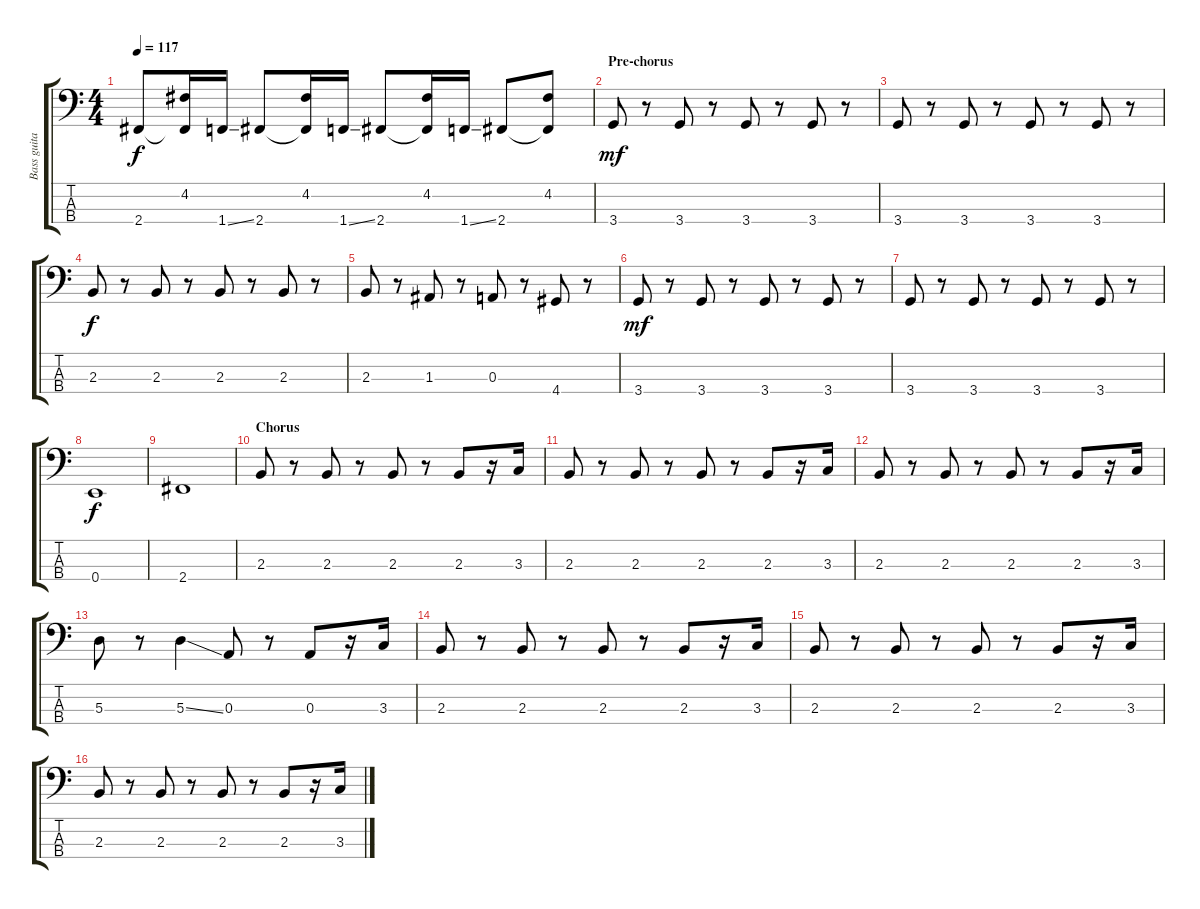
\track ("Bass guitar" "Bass guita") {instrument electricbassfinger}
\staff {score tabs}
\tuning (G2 D2 A1 E1) {hide}
\ts (4 4)
\tempo 117
\clef f4
\ks c
2.4.8{dy f} (4.2 2.4{t}).16 1.4{ss}.16 2.4.8 (4.2 2.4{t}).16 1.4{ss}.16 2.4.8 (4.2 2.4{t}).16 1.4{ss}.16 2.4.8 (4.2 2.4{t}).8 |
\section ("" "Pre-chorus")
3.4.8{dy mf} r.8 3.4.8 r.8 3.4.8 r.8 3.4.8 r.8 |
3.4.8 r.8 3.4.8 r.8 3.4.8 r.8 3.4.8 r.8 |
2.3.8{dy f} r.8 2.3.8 r.8 2.3.8 r.8 2.3.8 r.8 |
2.3.8 r.8 1.3.8 r.8 0.3.8 r.8 4.4.8 r.8 |
3.4.8{dy mf} r.8 3.4.8 r.8 3.4.8 r.8 3.4.8 r.8 |
3.4.8 r.8 3.4.8 r.8 3.4.8 r.8 3.4.8 r.8 |
0.4.1{dy f} |
2.4.1 |
\section ("" "Chorus")
2.3.8 r.8 2.3.8 r.8 2.3.8 r.8 2.3.8 r.16 3.3.16 |
2.3.8 r.8 2.3.8 r.8 2.3.8 r.8 2.3.8 r.16 3.3.16 |
2.3.8 r.8 2.3.8 r.8 2.3.8 r.8 2.3.8 r.16 3.3.16 |
5.3.8 r.8 5.3{ss}.4 0.3.8 r.8 0.3.8 r.16 3.3.16 |
2.3.8 r.8 2.3.8 r.8 2.3.8 r.8 2.3.8 r.16 3.3.16 |
2.3.8 r.8 2.3.8 r.8 2.3.8 r.8 2.3.8 r.16 3.3.16 |
2.3.8 r.8 2.3.8 r.8 2.3.8 r.8 2.3.8 r.16 3.3.16
